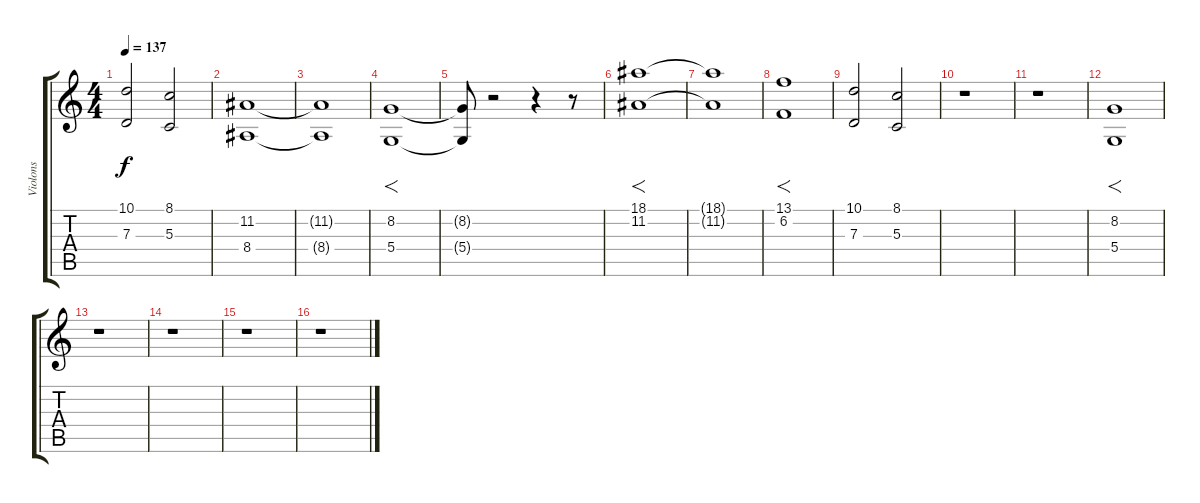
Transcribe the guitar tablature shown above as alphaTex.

\track ("Violons" "Violons") {instrument stringensemble2}
\staff {score tabs}
\tuning (E4 B3 G3 D3 A2 E2) {hide}
\ts (4 4)
\tempo 137
\clef g2
\ks c
(10.1 7.3).2{dy f} (8.1 5.3).2 |
(11.2 8.4).1 |
(11.2{t} 8.4{t}).1 |
(8.2 5.4).1{f} |
(8.2{t} 5.4{t}).8 r.2 r.4 r.8 |
(18.1 11.2).1{f} |
(18.1{t} 11.2{t}).1 |
(13.1 6.2).1{f} |
(10.1 7.3).2 (8.1 5.3).2 |
r.1 |
r.1 |
(8.2 5.4).1{f} |
r.1 |
r.1 |
r.1 |
r.1
